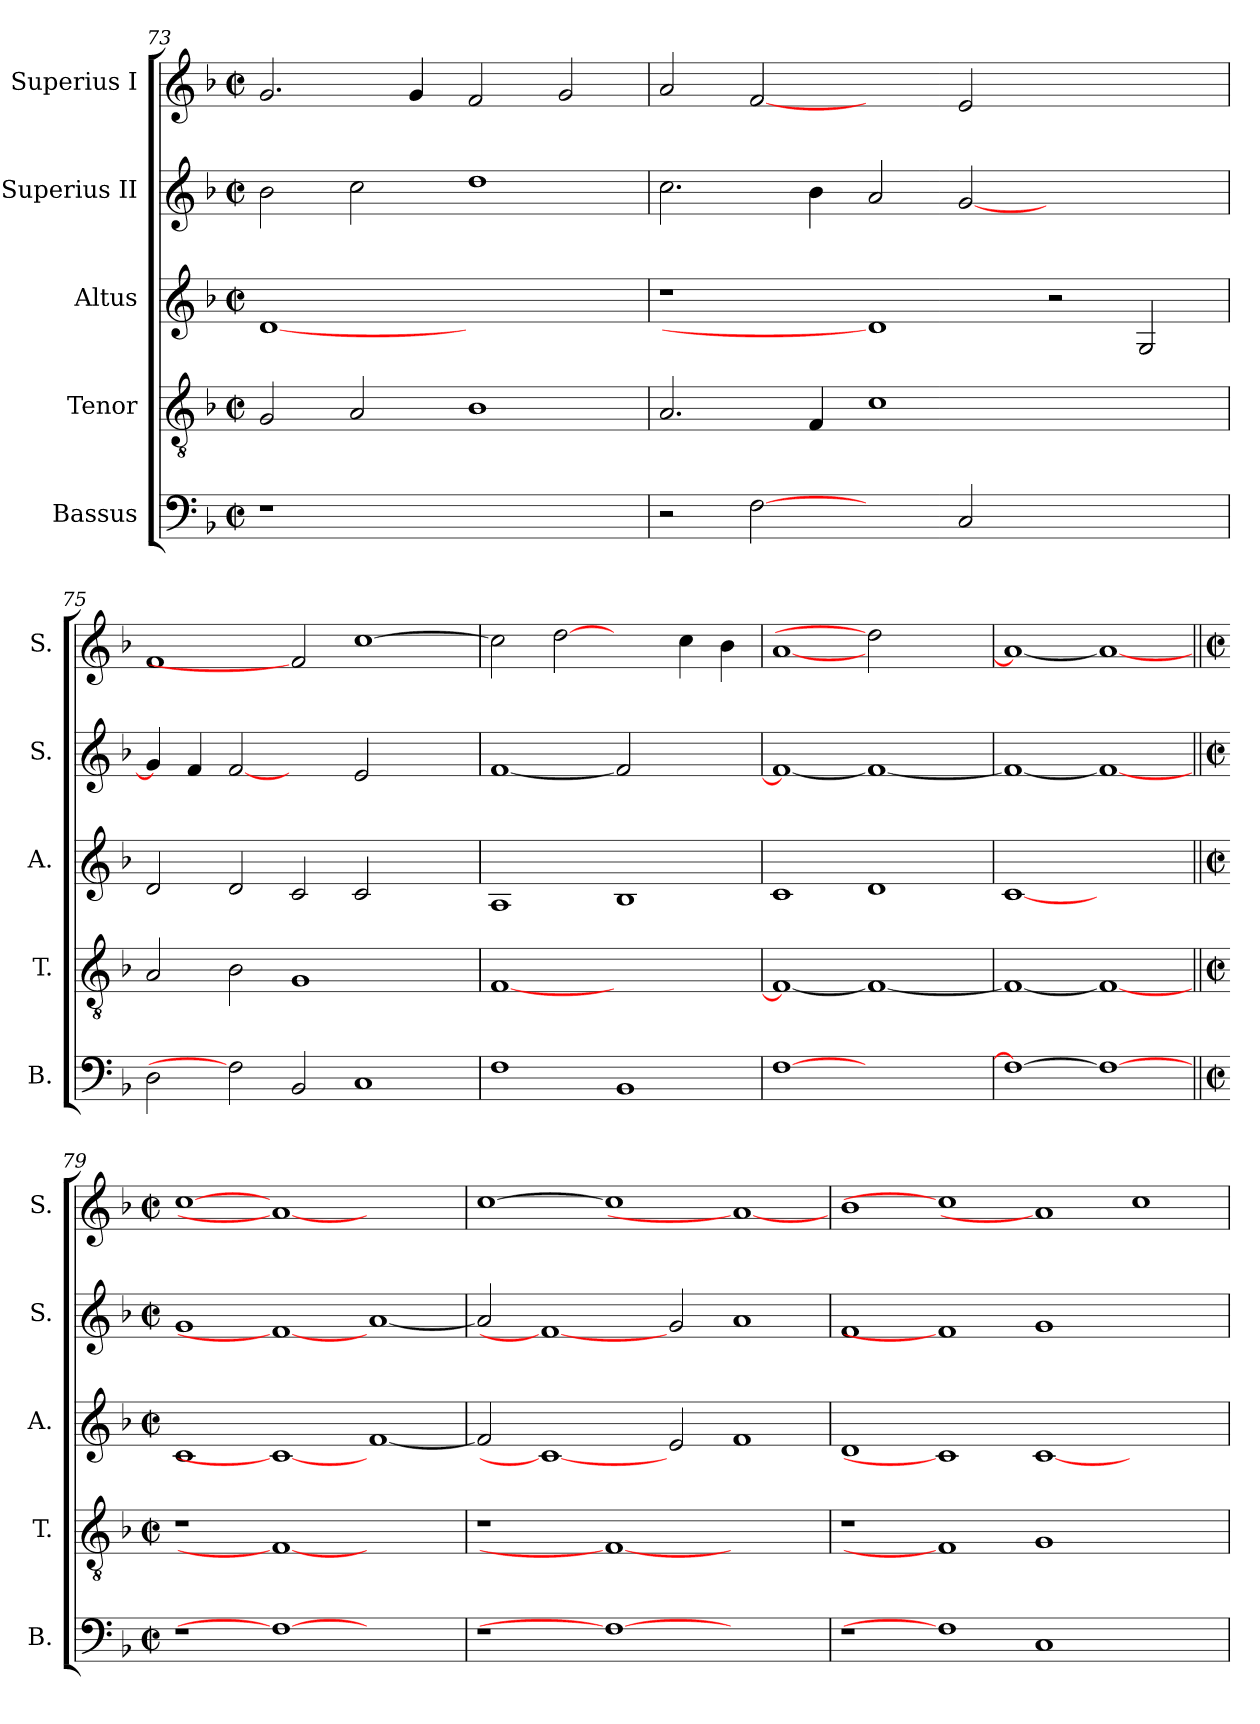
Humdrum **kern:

**kern	**kern	**kern	**kern	**kern
*part5	*part4	*part3	*part2	*part1
*staff5	*staff4	*staff3	*staff2	*staff1
*I"Bassus	*I"Tenor	*I"Altus	*I"Superius II	*I"Superius I
*I'B.	*I'T.	*I'A.	*I'S.	*I'S.
!!LO:LB:g=z
*clefF4	*clefGv2	*clefG2	*clefG2	*clefG2
*	*ITrd7c12	*	*	*
*k[b-]	*k[b-]	*k[b-]	*k[b-]	*k[b-]
*F:	*F:	*F:	*F:	*F:
*M2/2	*M2/2	*M2/2	*M2/2	*M2/2
*met(c|)	*met(c|)	*met(c|)	*met(c|)	*met(c|)
=73	=73	=73	=73	=73
!LO:N:vis=1	!	!	!	!
1r	2GGi/	[1di	2b-i\	2.gi/
.	2AAi/	.	2cci\	.
.	.	.	.	4gi/
1ryy	1BB-i	1ryy	1ddi	2fi/
.	.	.	.	2gi/
=74	=74	=74	=74	=74
2r	2.AAi/	1r	2.cci\	2ai/
[2Fi	.	.	.	[2fi
.	4FFi/	.	4b-i\	.
2ryy	1Ci	1di]	2ai/	2ryy
2Ci/	.	.	[<2gi/	2ei/
1ryy	1ryy	2r	1ryy	1ryy
.	.	2Gi/	.	.
=75	=75	=75	=75	=75
2Di\	2AAi/	2di/	4gi/]	1fi
.	.	.	4fi/	.
2Fi]	2BB-i\	2di/	[2fi	.
2BB-i/	1GGi	2ci/	2ryy	2fi]
1Ci	.	2ci/	2ei/	[>1cci
.	2ryy	2ryy	2ryy	.
=76	=76	=76	=76	=76
1Fi	[<1FFi	1Ai	[<1fi	2cci\]
.	.	.	.	[2ddi
1BB-i	1ryy	1B-i	2fi]	2ryy
.	.	.	2ryy	4cci\
.	.	.	.	4b-i\
=77	=77	=77	=77	=77
[>1Fi	1FFi_<	1ci	1fi_<	[<1ai
1ryy	1FFi_	1di	1fi_	2ddi]
.	.	.	.	2ryy
=78	=78	=78	=78	=78
1Fi_>	1FFi_<	[1ci	1fi_<	1ai_<
1Fi_	1FFi_	1ryy	1fi_	1ai_
!!LO:PB:g=z
=79||	=79||	=79||	=79||	=79||
*M2/2	*M2/2	*M2/2	*M2/2	*M2/2
*met(c|)	*met(c|)	*met(c|)	*met(c|)	*met(c|)
!LO:N:vis=1	!LO:N:vis=1	!	!	!
1r	1r	1ci	1gi	[1cci
1Fi_	1FFi_	1ci_	1fi_	1ai_
1ryy	1ryy	[<1fi	[<1ai	1ryy
=80	=80	=80	=80	=80
!LO:N:vis=1	!LO:N:vis=1	!	!	!
1r	1r	2fi/]	2ai/]	[1cci
.	.	1ci_	1fi_	.
1Fi_	1FFi_	.	.	1cci]
.	.	2ei/	2gi/	.
1ryy	1ryy	1fi	1ai	1ai_
=81	=81	=81	=81	=81
1r	1r	1di	1fi	1b-i
1Fi]	1FFi]	1ci]	1fi]	1cci]
1Ci	1GGi	[<1ci	1gi	1ai]
1ryy	1ryy	1ryy	1ryy	1cci
=	=	=	=	=
*-	*-	*-	*-	*-
